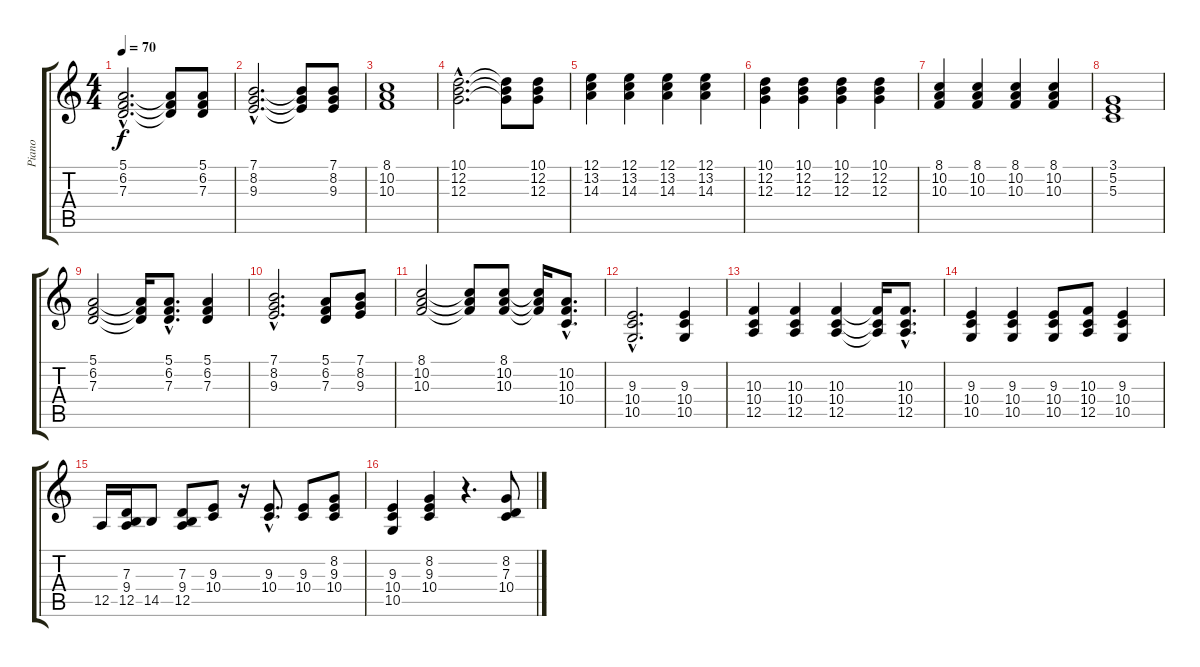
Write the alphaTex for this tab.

\track ("Piano" "Piano") {instrument acousticgrandpiano}
\staff {score tabs}
\tuning (E4 B3 G3 D3 A2 E2) {hide}
\ts (4 4)
\tempo 70
\clef g2
\ks c
(5.1{hac} 6.2{hac} 7.3{hac}).2{d dy f} (5.1{t} 6.2{t} 7.3{t}).8 (5.1 6.2 7.3).8 |
(7.1{hac} 8.2{hac} 9.3{hac}).2{d} (7.1{t} 8.2{t} 9.3{t}).8 (7.1 8.2 9.3).8 |
(8.1 10.2 10.3).1 |
(10.1{hac} 12.2{hac} 12.3{hac}).2{d} (10.1{t} 12.2{t} 12.3{t}).8 (10.1 12.2 12.3).8 |
(12.1 13.2 14.3).4 (12.1 13.2 14.3).4 (12.1 13.2 14.3).4 (12.1 13.2 14.3).4 |
(10.1 12.2 12.3).4 (10.1 12.2 12.3).4 (10.1 12.2 12.3).4 (10.1 12.2 12.3).4 |
(8.1 10.2 10.3).4 (8.1 10.2 10.3).4 (8.1 10.2 10.3).4 (8.1 10.2 10.3).4 |
(3.1 5.2 5.3).1 |
(5.1 6.2 7.3).2 (5.1{t} 6.2{t} 7.3{t}).16 (5.1{hac} 6.2{hac} 7.3{hac}).8{d} (5.1 6.2 7.3).4 |
(7.1{hac} 8.2{hac} 9.3{hac}).2{d} (5.1 6.2 7.3).8 (7.1 8.2 9.3).8 |
(8.1 10.2 10.3).2 (8.1{t} 10.2{t} 10.3{t}).8 (8.1 10.2 10.3).8 (8.1{t} 10.2{t} 10.3{t}).16 (10.2{hac} 10.3{hac} 10.4{hac}).8{d} |
(9.3{hac} 10.4{hac} 10.5{hac}).2{d} (9.3 10.4 10.5).4 |
(10.3 10.4 12.5).4 (10.3 10.4 12.5).4 (10.3 10.4 12.5).4 (10.3{t} 10.4{t} 12.5{t}).16 (10.3{hac} 10.4{hac} 12.5{hac}).8{d} |
(9.3 10.4 10.5).4 (9.3 10.4 10.5).4 (9.3 10.4 10.5).8 (10.3 10.4 12.5).8 (9.3 10.4 10.5).4 |
12.5.16 (7.3 9.4 12.5).16 14.5.8 (7.3 9.4 12.5).8 (9.3 10.4).8 r.16 (9.3{hac} 10.4{hac}).8{d} (9.3 10.4).8 (8.2 9.3 10.4).8 |
(9.3 10.4 10.5).4 (8.2 9.3 10.4).4 r.4{d} (8.2 7.3 10.4).8
